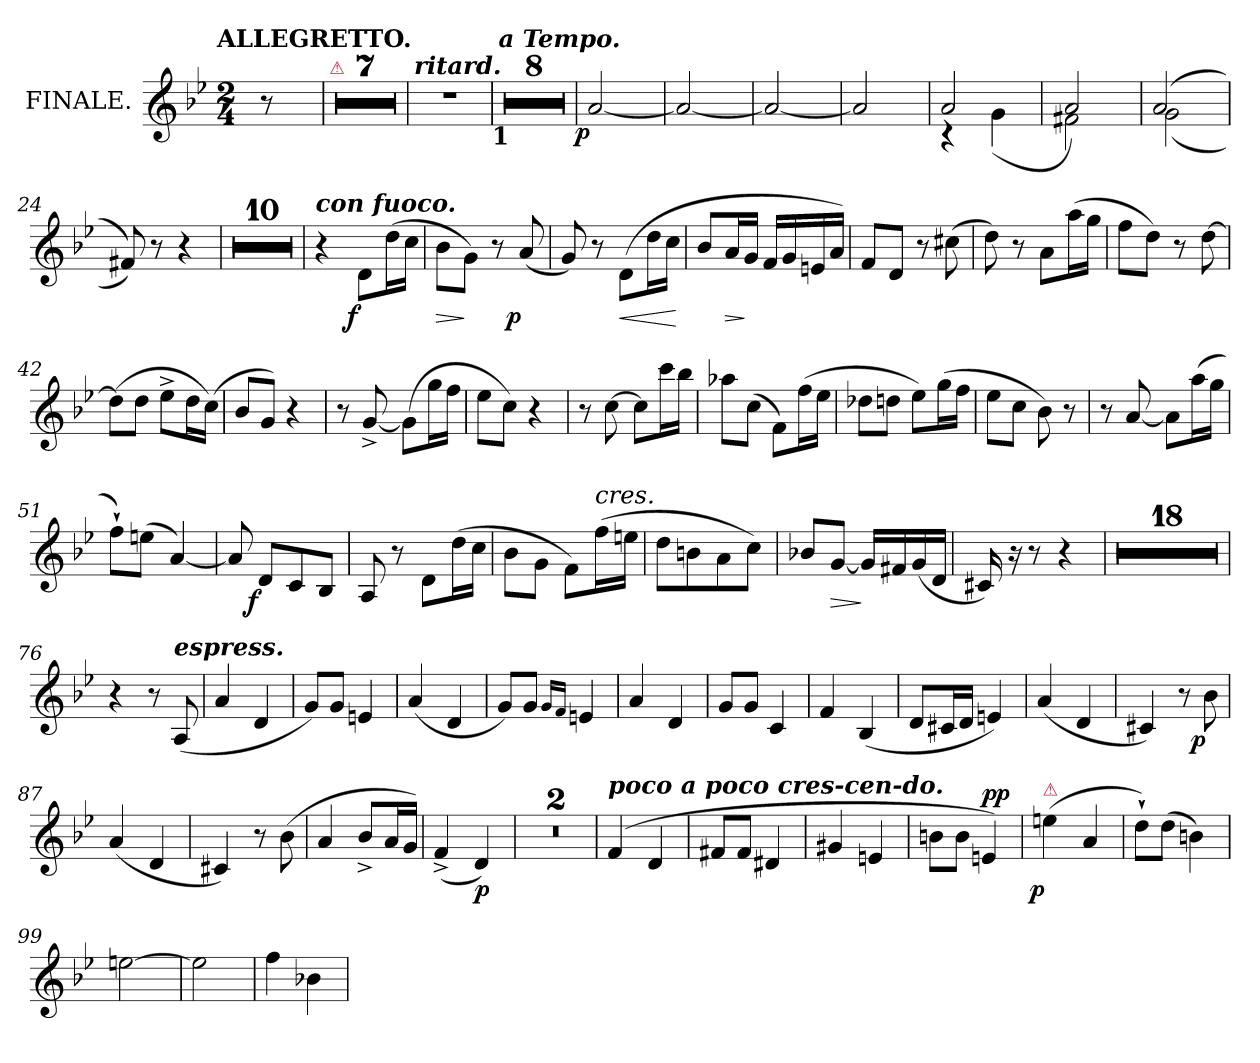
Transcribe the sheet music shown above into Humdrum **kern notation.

**kern	**dynam
*part1	*part1
*staff1	*staff1
*I"FINALE.	*
*clefG2	*
*k[b-e-]	*
*g:	*
!!LO:TX:omd:t=ALLEGRETTO.
*M2/4	*
=	=
8r	.
=1	=1
!LO:TX:a:color=crimson:t=⚠	!
2rdd	.
=2	=2
2rdd	.
=3	=3
2rdd	.
=4	=4
2rdd	.
=5	=5
2rdd	.
=6	=6
2rdd	.
=7	=7
2rdd	.
=8	=8
!LO:TX:a:Bi:t=ritard.	!
2rdd	.
!LO:TX:b:B:t=1	!
=9	=9
!LO:TX:a:Bi:t=a Tempo.	!
2rdd	.
=10	=10
2rdd	.
=11	=11
2rdd	.
=12	=12
2rdd	.
=13	=13
2rdd	.
=14	=14
2rdd	.
=15	=15
2rdd	.
=16	=16
2rdd	.
=17	=17
!	!LO:DY:rj
[<2a	p
=18	=18
2a_<	.
=19	=19
2a_	.
=20	=20
2a]	.
=21	=21
*^	*
2a	4rc	.
.	(>4g\	.
=22	=22	=22
2a)	2f#X	.
=23	=23	=23
(>2a/	(<2g	.
*v	*v	*
=24	=24
8f#X))	.
8r	.
4r	.
=25	=25
2rdd	.
=26	=26
2rdd	.
=27	=27
2rdd	.
=28	=28
2rdd	.
=29	=29
2rdd	.
=30	=30
2rdd	.
=31	=31
2rdd	.
=32	=32
2rdd	.
=33	=33
2rdd	.
=34	=34
2rdd	.
=35	=35
!LO:TX:a:Bi:t=con fuoco.	!
4r	.
!	!LO:DY:rj
8d\L	f
(>16ddL	.
16ccJJ	.
=36	=36
!	!LO:HP:b
8b-\L	>
8gJ)	]
8r	.
!	!LO:DY:rj
(<8a	p
=37	=37
8g)	.
8r	.
!	!LO:HP:b
(>8d\L	<
16ddL	.
16ccJJ	.
.	[
=38	=38
8b-L	.
!	!LO:HP:b
16aL	>
16gJJ	]
16fLL	.
16g	.
16en	.
16aJJ)	.
=39	=39
8fL	.
8dJ	.
8r	.
(>8cc#X	.
=40	=40
8dd)	.
8r	.
8aL	.
(>16aaL	.
16ggJJ	.
=41	=41
8ffL	.
8ddJ)	.
8r	.
[8dd	.
=42	=42
(>8ddL]	.
8ddJ	.
8ee-^<L	.
16ddL	.
(>16ccJJ)	.
=43	=43
8b-L	.
8gJ)	.
4r	.
=44	=44
8r	.
[8g^<	.
(>8gL]	.
16ggL	.
16ffJJ	.
=45	=45
8ee-L	.
8ccJ)	.
4r	.
=46	=46
8r	.
[8cc	.
8ccL]	.
16cccL	.
16bb-JJ	.
=47	=47
8aa-XL	.
(>8ccJ	.
8fL)	.
(>16ffL	.
16ee-JJ	.
=48	=48
8dd-XL	.
8ddnJ	.
8ee-L)	.
(>16ggL	.
16ffJJ	.
=49	=49
8ee-L	.
8ccJ	.
8b-)	.
8r	.
=50	=50
8r	.
[8a	.
8aL]	.
(>16aaL	.
16ggJJ	.
=51	=51
8ff`>L)	.
(>8eenJ	.
[4a)	.
=52	=52
8a]	.
!	!LO:DY:rj
8dL	f
8c	.
8B-J	.
=53	=53
8A	.
8r	.
8dL	.
(>16dd\L	.
16ccJJ	.
=54	=54
8b-\L	.
8gJ	.
8fL)	.
!LO:TX:i:t=cres.	!
(>16ffL	.
16eenJJ	.
=55	=55
8ddL	.
8bn	.
8a	.
8ccJ)	.
=56	=56
8b-X/L	.
!	!LO:HP:b
[8gJ	>
16gLL]	]
16f#X	.
(<16g	.
16dJJ	.
=57	=57
16c#X)	.
16r	.
8r	.
4r	.
=58	=58
2rdd	.
=59	=59
2rdd	.
=60	=60
2rdd	.
=61	=61
2rdd	.
=62	=62
2rdd	.
=63	=63
2rdd	.
=64	=64
2rdd	.
=65	=65
2rdd	.
=66	=66
2rdd	.
=67	=67
2rdd	.
=68	=68
2rdd	.
=69	=69
2rdd	.
=70	=70
2rdd	.
=71	=71
2rdd	.
=72	=72
2rdd	.
=73	=73
2rdd	.
=74	=74
2rdd	.
=75	=75
2rdd	.
=76	=76
4r	.
8r	.
!LO:TX:a:Bi:t=espress.	!
(<8A	.
=77	=77
4a	.
4d	.
=78	=78
8gL)	.
8gJ	.
4en	.
=79	=79
(<4a	.
4d	.
=80	=80
8gL)	.
8gJ	.
16qqg/LL	.
16qqf/JJ	.
4en	.
=81	=81
4a	.
4d	.
=82	=82
8gL	.
8gJ	.
4c	.
=83	=83
4f	.
(<4B-	.
=84	=84
8dL	.
16c#XL	.
16dJJ	.
4en)	.
=85	=85
(<4a	.
4d	.
=86	=86
4c#X)	.
8r	.
!	!LO:DY:rj
8b-	p
=87	=87
(<4a	.
4d	.
=88	=88
4c#X)	.
8r	.
(<8b-	.
=89	=89
4a	.
8b-^>L	.
16aL	.
16gJJ)	.
=90	=90
(<4f^<	.
4d)	p
=91	=91
2rdd	.
=92	=92
2rdd	.
=93	=93
!LO:TX:a:Bi:t=poco a poco cres-cen-do.	!
(<4f	.
4d	.
=94	=94
8f#XL	.
8f#J	.
4d#X	.
=95	=95
4g#X	.
4en	.
=96	=96
8bnL	.
8bJ	.
!	!LO:DY:a
4en)	pp
=97	=97
!LO:TX:a:color=crimson:t=⚠	!
!	!LO:DY:rj
(>4een	p
4a	.
=98	=98
8dd`>L)	.
(>8ddJ	.
4bn)	.
=99	=99
[2een	.
=100	=100
2een]	.
=101	=101
4ff	.
4b-X	.
=	=
*-	*-
